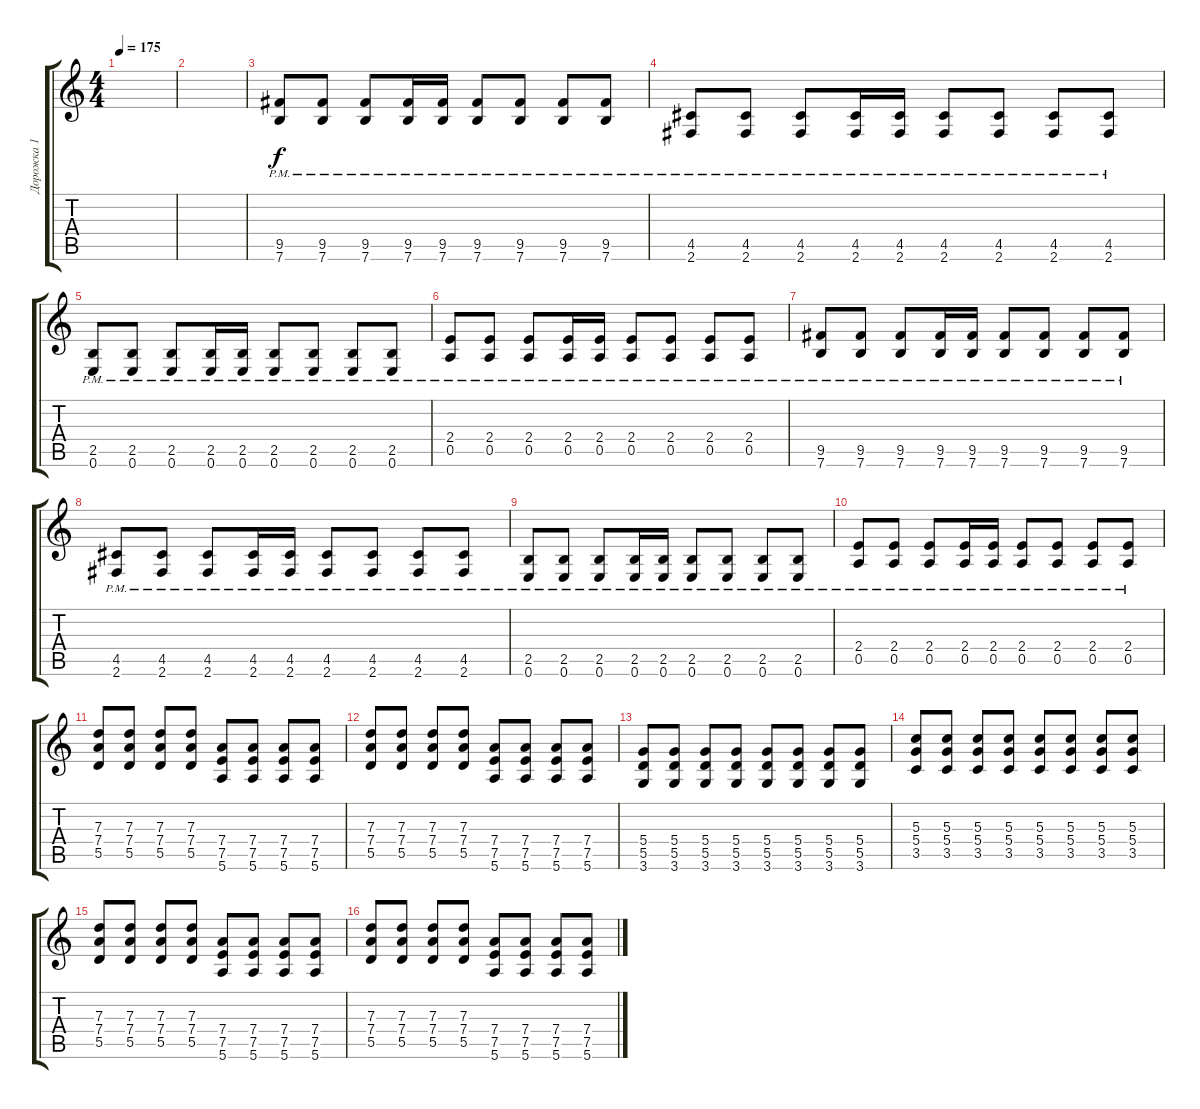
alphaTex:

\track ("Дорожка 1" "Дорожка 1") {instrument overdrivenguitar}
\staff {score tabs}
\tuning (E4 B3 G3 D3 A2 E2) {hide}
\ts (4 4)
\tempo 175
\clef g2
\ks c
|
|
(9.5{pm} 7.6{pm}).8 (9.5{pm} 7.6{pm}).8 (9.5{pm} 7.6{pm}).8 (9.5{pm} 7.6{pm}).16 (9.5{pm} 7.6{pm}).16 (9.5{pm} 7.6{pm}).8 (9.5{pm} 7.6{pm}).8 (9.5{pm} 7.6{pm}).8 (9.5{pm} 7.6{pm}).8 |
(4.5{pm} 2.6{pm}).8 (4.5{pm} 2.6{pm}).8 (4.5{pm} 2.6{pm}).8 (4.5{pm} 2.6{pm}).16 (4.5{pm} 2.6{pm}).16 (4.5{pm} 2.6{pm}).8 (4.5{pm} 2.6{pm}).8 (4.5{pm} 2.6{pm}).8 (4.5{pm} 2.6{pm}).8 |
(2.5{pm} 0.6{pm}).8 (2.5{pm} 0.6{pm}).8 (2.5{pm} 0.6{pm}).8 (2.5{pm} 0.6{pm}).16 (2.5{pm} 0.6{pm}).16 (2.5{pm} 0.6{pm}).8 (2.5{pm} 0.6{pm}).8 (2.5{pm} 0.6{pm}).8 (2.5{pm} 0.6{pm}).8 |
(2.4{pm} 0.5{pm}).8 (2.4{pm} 0.5{pm}).8 (2.4{pm} 0.5{pm}).8 (2.4{pm} 0.5{pm}).16 (2.4{pm} 0.5{pm}).16 (2.4{pm} 0.5{pm}).8 (2.4{pm} 0.5{pm}).8 (2.4{pm} 0.5{pm}).8 (2.4{pm} 0.5{pm}).8 |
(9.5{pm} 7.6{pm}).8 (9.5{pm} 7.6{pm}).8 (9.5{pm} 7.6{pm}).8 (9.5{pm} 7.6{pm}).16 (9.5{pm} 7.6{pm}).16 (9.5{pm} 7.6{pm}).8 (9.5{pm} 7.6{pm}).8 (9.5{pm} 7.6{pm}).8 (9.5{pm} 7.6{pm}).8 |
(4.5{pm} 2.6{pm}).8 (4.5{pm} 2.6{pm}).8 (4.5{pm} 2.6{pm}).8 (4.5{pm} 2.6{pm}).16 (4.5{pm} 2.6{pm}).16 (4.5{pm} 2.6{pm}).8 (4.5{pm} 2.6{pm}).8 (4.5{pm} 2.6{pm}).8 (4.5{pm} 2.6{pm}).8 |
(2.5{pm} 0.6{pm}).8 (2.5{pm} 0.6{pm}).8 (2.5{pm} 0.6{pm}).8 (2.5{pm} 0.6{pm}).16 (2.5{pm} 0.6{pm}).16 (2.5{pm} 0.6{pm}).8 (2.5{pm} 0.6{pm}).8 (2.5{pm} 0.6{pm}).8 (2.5{pm} 0.6{pm}).8 |
(2.4{pm} 0.5{pm}).8 (2.4{pm} 0.5{pm}).8 (2.4{pm} 0.5{pm}).8 (2.4{pm} 0.5{pm}).16 (2.4{pm} 0.5{pm}).16 (2.4{pm} 0.5{pm}).8 (2.4{pm} 0.5{pm}).8 (2.4{pm} 0.5{pm}).8 (2.4{pm} 0.5{pm}).8 |
(7.3 7.4 5.5).8 (7.3 7.4 5.5).8 (7.3 7.4 5.5).8 (7.3 7.4 5.5).8 (7.4 7.5 5.6).8 (7.4 7.5 5.6).8 (7.4 7.5 5.6).8 (7.4 7.5 5.6).8 |
(7.3 7.4 5.5).8 (7.3 7.4 5.5).8 (7.3 7.4 5.5).8 (7.3 7.4 5.5).8 (7.4 7.5 5.6).8 (7.4 7.5 5.6).8 (7.4 7.5 5.6).8 (7.4 7.5 5.6).8 |
(5.4 5.5 3.6).8 (5.4 5.5 3.6).8 (5.4 5.5 3.6).8 (5.4 5.5 3.6).8 (5.4 5.5 3.6).8 (5.4 5.5 3.6).8 (5.4 5.5 3.6).8 (5.4 5.5 3.6).8 |
(5.3 5.4 3.5).8 (5.3 5.4 3.5).8 (5.3 5.4 3.5).8 (5.3 5.4 3.5).8 (5.3 5.4 3.5).8 (5.3 5.4 3.5).8 (5.3 5.4 3.5).8 (5.3 5.4 3.5).8 |
(7.3 7.4 5.5).8 (7.3 7.4 5.5).8 (7.3 7.4 5.5).8 (7.3 7.4 5.5).8 (7.4 7.5 5.6).8 (7.4 7.5 5.6).8 (7.4 7.5 5.6).8 (7.4 7.5 5.6).8 |
(7.3 7.4 5.5).8 (7.3 7.4 5.5).8 (7.3 7.4 5.5).8 (7.3 7.4 5.5).8 (7.4 7.5 5.6).8 (7.4 7.5 5.6).8 (7.4 7.5 5.6).8 (7.4 7.5 5.6).8
